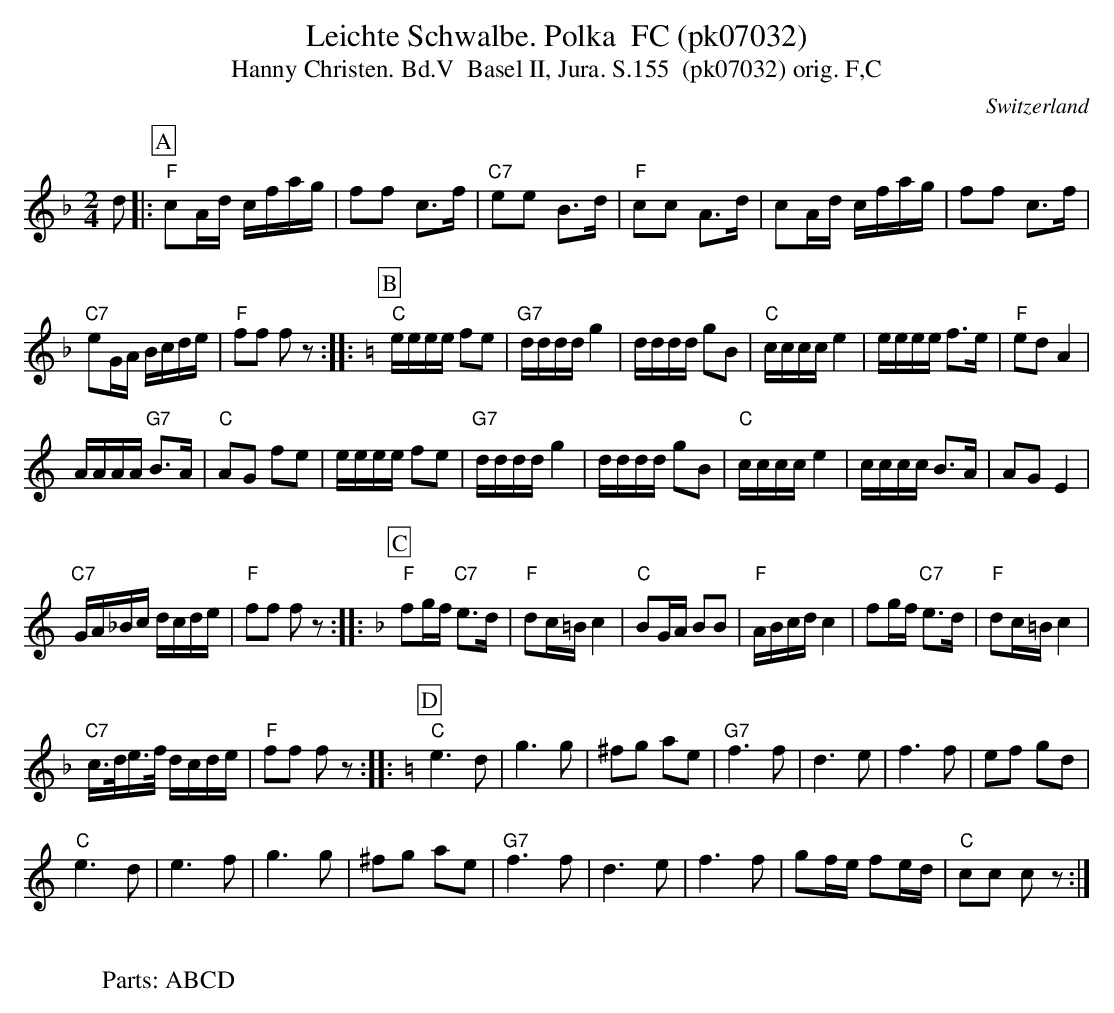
X:1
T:Leichte Schwalbe. Polka  FC (pk07032)
T:Hanny Christen. Bd.V  Basel II, Jura. S.155  (pk07032) orig. F,C
M:2/4
L:1/8
O:Switzerland
K:F major
d |: [P:A]  "F"cA/d/ c/f/a/g/ | ff c>f | "C7"ee B>d | "F"cc A>d | cA/d/ c/f/a/g/ | ff c>f |
"C7"eG/A/ B/c/d/e/ | "F"ff fz :: [K:C] [P:B] "C"e/e/e/e/  fe | "G7"d/d/d/d/g2 | d/d/d/d/ gB | "C"c/c/c/c/e2 | e/e/e/e/ f>e | "F"edA2 |
A/A/A/A/ "G7"B>A | "C"AG fe | e/e/e/e/  fe | "G7"d/d/d/d/g2 | d/d/d/d/ gB |  "C"c/c/c/c/e2 | c/c/c/c/ B>A | AGE2 |
"C7"G/A/_B/c/ d/c/d/e/ | "F"ff fz :: [K:F] [P:C] "F"fg/f/ "C7"e>d | "F"dc/=B/ c2 | "C"BG/A/ BB | "F"A/B/c/d/ c2 | fg/f/ "C7"e>d | "F"dc/=B/c2 |
 "C7"c/>d/e/>f/ d/c/d/e/ | "F"ff fz :: [K:C] [P:D] "C"e3d | g3g | ^fg ae | "G7"f3f | d3e | f3f | ef gd |
"C"e3d | e3f | g3g | ^fg ae | "G7"f3f | d3e | f3f | gf/e/ fe/d/ | "C"cc cz :|
W:
W:Parts: ABCD
